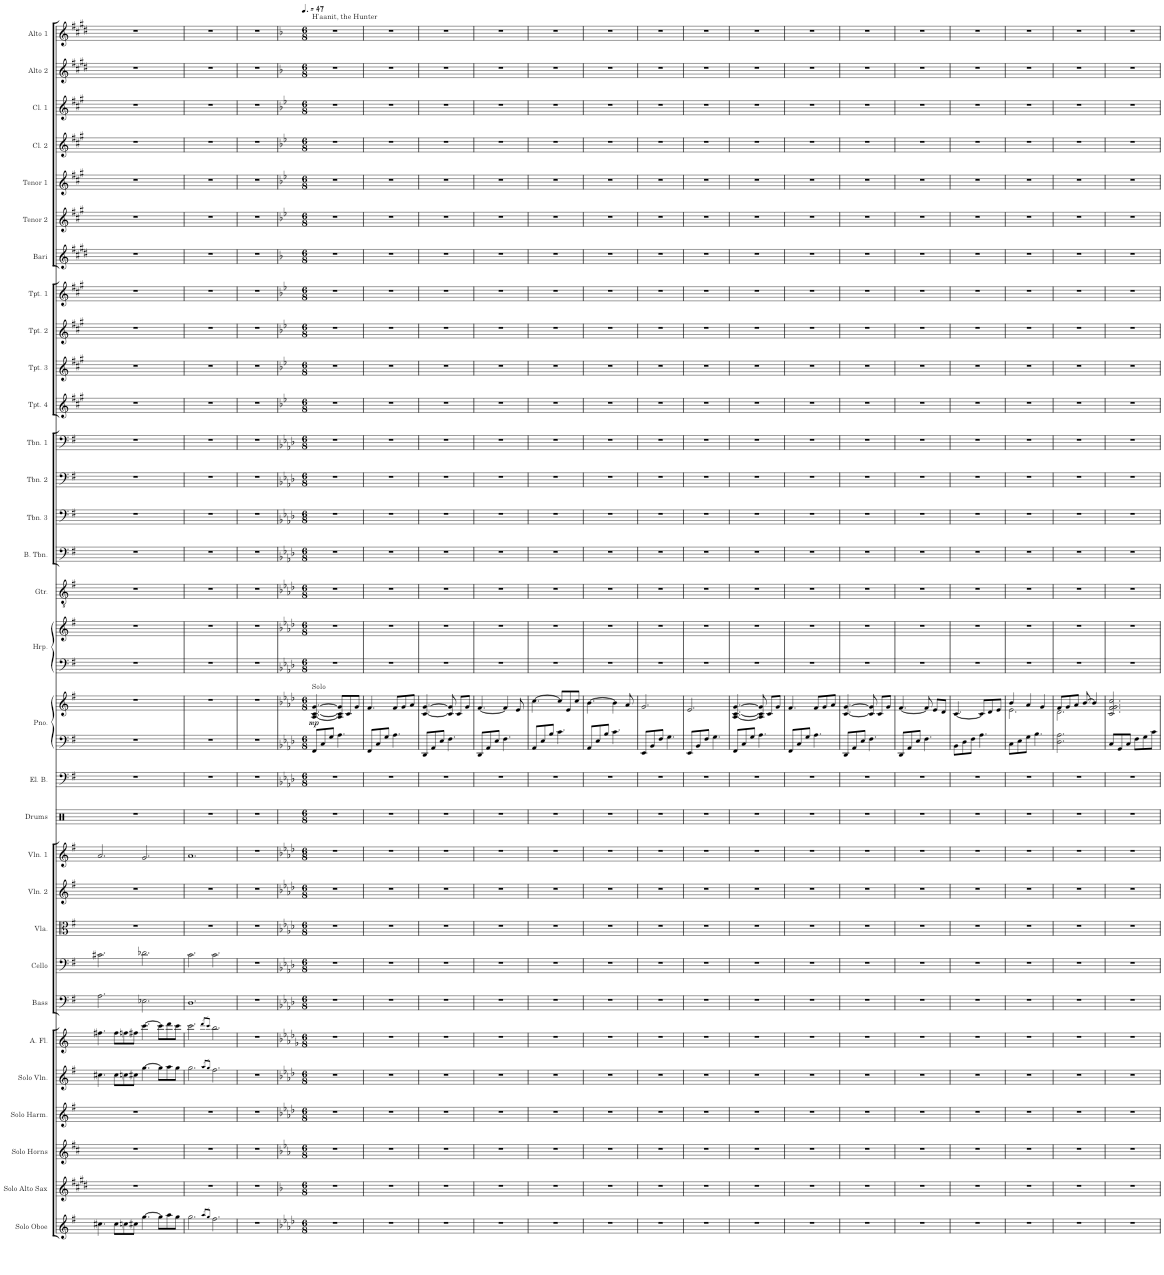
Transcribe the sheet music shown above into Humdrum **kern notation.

**kern	**kern	**kern	**kern	**kern	**kern	**kern	**kern	**kern	**kern	**kern	**kern	**kern	**kern	**kern	**dynam	**kern	**kern	**kern	**kern	**kern	**kern	**kern	**kern	**kern	**kern	**kern	**kern	**kern	**kern	**kern	**kern	**kern	**kern
*part31	*part30	*part29	*part28	*part27	*part26	*part25	*part24	*part23	*part22	*part21	*part20	*part19	*part18	*part18	*part18	*part17	*part17	*part16	*part15	*part14	*part13	*part12	*part11	*part10	*part9	*part8	*part7	*part6	*part5	*part4	*part3	*part2	*part1
*staff33	*staff32	*staff31	*staff30	*staff29	*staff28	*staff27	*staff26	*staff25	*staff24	*staff23	*staff22	*staff21	*staff20	*staff19	*staff19/20	*staff18	*staff17	*staff16	*staff15	*staff14	*staff13	*staff12	*staff11	*staff10	*staff9	*staff8	*staff7	*staff6	*staff5	*staff4	*staff3	*staff2	*staff1
*I"Solo Oboe (Therion)	*I"Solo Alto Saxophone (Alfyn)	*I"Solo F Horns (3) (Olberic)	*I"Solo Harmonica (Tressa)	*I"Solo Violin (Cyrus, Primrose)	*I"Solo Flute (Ophilia), Alto Flute (Therion)	*I"Bass	*I"Cello	*I"Viola	*I"Violin 2	*I"Violin 1	*I"Drums	*I"Electric Bass	*I"Piano (H'aanit)	*	*	*I"Harp (acc, Primrose)	*	*I"Guitar	*I"Bass Trombone	*I"Trombone 3	*I"Trombone 2	*I"Trombone 1	*I"Trumpet 4	*I"Trumpet 3	*I"Trumpet 2	*I"Trumpet 1	*I"Bari Sax	*I"Tenor Sax 2	*I"Tenor Sax 1	*I"Clarinet 2	*I"Clarinet 1	*I"Alto Sax 2	*I"Alto Sax 1
*I'Solo Oboe	*I'Solo Alto Sax	*I'Solo Horns	*I'Solo Harm.	*I'Solo Vln.	*I'Solo Flute	*I'Bass	*I'Cello	*I'Vla.	*I'Vln. 2	*I'Vln. 1	*I'Drums	*I'El. B.	*I'Pno.	*	*	*I'Hrp.	*	*I'Gtr.	*I'B. Tbn.	*I'Tbn. 3	*I'Tbn. 2	*I'Tbn. 1	*I'Tpt. 4	*I'Tpt. 3	*I'Tpt. 2	*I'Tpt. 1	*I'Bari	*I'Tenor 2	*I'Tenor 1	*I'Cl. 2	*I'Cl. 1	*I'Alto 2	*I'Alto 1
!!LO:PB:g=z
*clefG2	*clefG2	*clefG2	*clefG2	*clefG2	*clefG2	*clefF4	*clefF4	*clefC3	*clefG2	*clefG2	*clefX	*clefF4	*clefF4	*clefG2	*	*clefF4	*clefG2	*clefGv2	*clefF4	*clefF4	*clefF4	*clefF4	*clefG2	*clefG2	*clefG2	*clefG2	*clefG2	*clefG2	*clefG2	*clefG2	*clefG2	*clefG2	*clefG2
*	*Trd5c9	*Trd4c7	*	*	*Trd3c5	*Trd7c12	*	*	*	*	*	*Trd7c12	*	*	*	*	*	*	*	*	*	*	*Trd1c2	*Trd1c2	*Trd1c2	*Trd1c2	*Trd12c21	*Trd8c14	*Trd8c14	*Trd1c2	*Trd1c2	*Trd5c9	*Trd5c9
*k[f#]	*k[f#c#g#d#]	*k[f#c#]	*k[f#]	*k[f#]	*k[]	*k[f#]	*k[f#]	*k[f#]	*k[f#]	*k[f#]	*k[]	*k[f#]	*k[f#]	*k[f#]	*	*k[f#]	*k[f#]	*k[f#]	*k[f#]	*k[f#]	*k[f#]	*k[f#]	*k[f#c#g#]	*k[f#c#g#]	*k[f#c#g#]	*k[f#c#g#]	*k[f#c#g#d#]	*k[f#c#g#]	*k[f#c#g#]	*k[f#c#g#]	*k[f#c#g#]	*k[f#c#g#d#]	*k[f#c#g#d#]
*M12/8	*M12/8	*M12/8	*M12/8	*M12/8	*M12/8	*M12/8	*M12/8	*M12/8	*M12/8	*M12/8	*M12/8	*M12/8	*M12/8	*M12/8	*	*M12/8	*M12/8	*M12/8	*M12/8	*M12/8	*M12/8	*M12/8	*M12/8	*M12/8	*M12/8	*M12/8	*M12/8	*M12/8	*M12/8	*M12/8	*M12/8	*M12/8	*M12/8
=303	=303	=303	=303	=303	=303	=303	=303	=303	=303	=303	=303	=303	=303	=303	=303	=303	=303	=303	=303	=303	=303	=303	=303	=303	=303	=303	=303	=303	=303	=303	=303	=303	=303
4.cc#X\	1.r	1.r	1.r	4.cc#X\	4.ff#X\	2.A\	2.c#X\	1.r	1.r	2.a/	1.r	1.r	1.r	1.r	.	1.r	1.r	1.r	1.r	1.r	1.r	1.r	1.r	1.r	1.r	1.r	1.r	1.r	1.r	1.r	1.r	1.r	1.r
8cc#\L	.	.	.	8cc#\L	8ff#\L	.	.	.	.	.	.	.	.	.	.	.	.	.	.	.	.	.	.	.	.	.	.	.	.	.	.	.	.
8ccn\	.	.	.	8ccn\	8ffn\	.	.	.	.	.	.	.	.	.	.	.	.	.	.	.	.	.	.	.	.	.	.	.	.	.	.	.	.
8cc#X\J	.	.	.	8cc#X\J	8ff#X\J	.	.	.	.	.	.	.	.	.	.	.	.	.	.	.	.	.	.	.	.	.	.	.	.	.	.	.	.
[4.gg\	.	.	.	[4.gg\	[4.ccc\	2.E-X\	2.d-X\	.	.	2.g/	.	.	.	.	.	.	.	.	.	.	.	.	.	.	.	.	.	.	.	.	.	.	.
8gg\L]	.	.	.	8gg\L]	8ccc\L]	.	.	.	.	.	.	.	.	.	.	.	.	.	.	.	.	.	.	.	.	.	.	.	.	.	.	.	.
8aa\	.	.	.	8aa\	8ddd\	.	.	.	.	.	.	.	.	.	.	.	.	.	.	.	.	.	.	.	.	.	.	.	.	.	.	.	.
8gg\J	.	.	.	8gg\J	8ccc\J	.	.	.	.	.	.	.	.	.	.	.	.	.	.	.	.	.	.	.	.	.	.	.	.	.	.	.	.
=304	=304	=304	=304	=304	=304	=304	=304	=304	=304	=304	=304	=304	=304	=304	=304	=304	=304	=304	=304	=304	=304	=304	=304	=304	=304	=304	=304	=304	=304	=304	=304	=304	=304
2.gg\	1.r	1.r	1.r	2.gg\	2.ccc\	1.D	2.c\	1.r	1.r	1.a	1.r	1.r	1.r	1.r	.	1.r	1.r	1.r	1.r	1.r	1.r	1.r	1.r	1.r	1.r	1.r	1.r	1.r	1.r	1.r	1.r	1.r	1.r
8qaa/L	.	.	.	8qaa/L	8qddd/L	.	.	.	.	.	.	.	.	.	.	.	.	.	.	.	.	.	.	.	.	.	.	.	.	.	.	.	.
8qgg/J	.	.	.	8qgg/J	8qccc/J	.	.	.	.	.	.	.	.	.	.	.	.	.	.	.	.	.	.	.	.	.	.	.	.	.	.	.	.
2.ff#\	.	.	.	2.ff#\	2.bb\	.	2.c\	.	.	.	.	.	.	.	.	.	.	.	.	.	.	.	.	.	.	.	.	.	.	.	.	.	.
=305	=305	=305	=305	=305	=305	=305	=305	=305	=305	=305	=305	=305	=305	=305	=305	=305	=305	=305	=305	=305	=305	=305	=305	=305	=305	=305	=305	=305	=305	=305	=305	=305	=305
1.r	1.r	1.r	1.r	1.r	1.r	1.r	1.r	1.r	1.r	1.r	1.r	1.r	1.r	1.r	.	1.r	1.r	1.r	1.r	1.r	1.r	1.r	1.r	1.r	1.r	1.r	1.r	1.r	1.r	1.r	1.r	1.r	1.r
=306	=306	=306	=306	=306	=306	=306	=306	=306	=306	=306	=306	=306	=306	=306	=306	=306	=306	=306	=306	=306	=306	=306	=306	=306	=306	=306	=306	=306	=306	=306	=306	=306	=306
*k[b-e-a-d-]	*k[b-]	*k[b-e-a-]	*k[b-e-a-d-]	*k[b-e-a-d-]	*k[b-e-a-d-g-]	*k[b-e-a-d-]	*k[b-e-a-d-]	*k[b-e-a-d-]	*k[b-e-a-d-]	*k[b-e-a-d-]	*	*k[b-e-a-d-]	*k[b-e-a-d-]	*k[b-e-a-d-]	*	*k[b-e-a-d-]	*k[b-e-a-d-]	*k[b-e-a-d-]	*k[b-e-a-d-]	*k[b-e-a-d-]	*k[b-e-a-d-]	*k[b-e-a-d-]	*k[b-e-]	*k[b-e-]	*k[b-e-]	*k[b-e-]	*k[b-]	*k[b-e-]	*k[b-e-]	*k[b-e-]	*k[b-e-]	*k[b-]	*k[b-]
*M6/8	*M6/8	*M6/8	*M6/8	*M6/8	*M6/8	*M6/8	*M6/8	*M6/8	*M6/8	*M6/8	*M6/8	*M6/8	*M6/8	*M6/8	*	*M6/8	*M6/8	*M6/8	*M6/8	*M6/8	*M6/8	*M6/8	*M6/8	*M6/8	*M6/8	*M6/8	*M6/8	*M6/8	*M6/8	*M6/8	*M6/8	*M6/8	*M6/8
*	*	*	*	*	*	*	*	*	*	*	*	*	*	*	*	*	*	*	*	*	*	*	*	*	*	*	*	*	*	*	*	*	*MM71
!	!	!	!	!	!	!	!	!	!	!	!	!	!	!	!	!	!	!	!	!	!	!	!	!	!	!	!	!	!	!	!	!	!LO:TX:a:t=H'aanit, the Hunter
!	!	!	!	!	!	!	!	!	!	!	!	!	!	!LO:TX:a:t=Solo	!	!	!	!	!	!	!	!	!	!	!	!	!	!	!	!	!	!	!
!	!	!	!	!	!	!	!	!	!	!	!	!	!	!	!LO:DY:b	!	!	!	!	!	!	!	!	!	!	!	!	!	!	!	!	!	!
2.r	2.r	2.r	2.r	2.r	2.r	2.r	2.r	2.r	2.r	2.r	2.r	2.r	8FF/L	[4.A-/ [4.c/ [4.g/	mp	2.r	2.r	2.r	2.r	2.r	2.r	2.r	2.r	2.r	2.r	2.r	2.r	2.r	2.r	2.r	2.r	2.r	2.r
.	.	.	.	.	.	.	.	.	.	.	.	.	8C/	.	.	.	.	.	.	.	.	.	.	.	.	.	.	.	.	.	.	.	.
.	.	.	.	.	.	.	.	.	.	.	.	.	8G/J	.	.	.	.	.	.	.	.	.	.	.	.	.	.	.	.	.	.	.	.
.	.	.	.	.	.	.	.	.	.	.	.	.	4.A-\	8A-/] 8c/] 8g/]L	.	.	.	.	.	.	.	.	.	.	.	.	.	.	.	.	.	.	.
.	.	.	.	.	.	.	.	.	.	.	.	.	.	8c/	.	.	.	.	.	.	.	.	.	.	.	.	.	.	.	.	.	.	.
.	.	.	.	.	.	.	.	.	.	.	.	.	.	8g/J	.	.	.	.	.	.	.	.	.	.	.	.	.	.	.	.	.	.	.
=307	=307	=307	=307	=307	=307	=307	=307	=307	=307	=307	=307	=307	=307	=307	=307	=307	=307	=307	=307	=307	=307	=307	=307	=307	=307	=307	=307	=307	=307	=307	=307	=307	=307
2.r	2.r	2.r	2.r	2.r	2.r	2.r	2.r	2.r	2.r	2.r	2.r	2.r	8FF/L	4.f/	.	2.r	2.r	2.r	2.r	2.r	2.r	2.r	2.r	2.r	2.r	2.r	2.r	2.r	2.r	2.r	2.r	2.r	2.r
.	.	.	.	.	.	.	.	.	.	.	.	.	8C/	.	.	.	.	.	.	.	.	.	.	.	.	.	.	.	.	.	.	.	.
.	.	.	.	.	.	.	.	.	.	.	.	.	8G/J	.	.	.	.	.	.	.	.	.	.	.	.	.	.	.	.	.	.	.	.
.	.	.	.	.	.	.	.	.	.	.	.	.	4.A-\	8f/L	.	.	.	.	.	.	.	.	.	.	.	.	.	.	.	.	.	.	.
.	.	.	.	.	.	.	.	.	.	.	.	.	.	8g/	.	.	.	.	.	.	.	.	.	.	.	.	.	.	.	.	.	.	.
.	.	.	.	.	.	.	.	.	.	.	.	.	.	8a-/J	.	.	.	.	.	.	.	.	.	.	.	.	.	.	.	.	.	.	.
=308	=308	=308	=308	=308	=308	=308	=308	=308	=308	=308	=308	=308	=308	=308	=308	=308	=308	=308	=308	=308	=308	=308	=308	=308	=308	=308	=308	=308	=308	=308	=308	=308	=308
2.r	2.r	2.r	2.r	2.r	2.r	2.r	2.r	2.r	2.r	2.r	2.r	2.r	8DD-/L	[4.c/ [4.g/	.	2.r	2.r	2.r	2.r	2.r	2.r	2.r	2.r	2.r	2.r	2.r	2.r	2.r	2.r	2.r	2.r	2.r	2.r
.	.	.	.	.	.	.	.	.	.	.	.	.	8AA-/	.	.	.	.	.	.	.	.	.	.	.	.	.	.	.	.	.	.	.	.
.	.	.	.	.	.	.	.	.	.	.	.	.	8E-/J	.	.	.	.	.	.	.	.	.	.	.	.	.	.	.	.	.	.	.	.
.	.	.	.	.	.	.	.	.	.	.	.	.	4.F\	8c/] 8g/]	.	.	.	.	.	.	.	.	.	.	.	.	.	.	.	.	.	.	.
.	.	.	.	.	.	.	.	.	.	.	.	.	.	8c/L	.	.	.	.	.	.	.	.	.	.	.	.	.	.	.	.	.	.	.
.	.	.	.	.	.	.	.	.	.	.	.	.	.	8g/J	.	.	.	.	.	.	.	.	.	.	.	.	.	.	.	.	.	.	.
=309	=309	=309	=309	=309	=309	=309	=309	=309	=309	=309	=309	=309	=309	=309	=309	=309	=309	=309	=309	=309	=309	=309	=309	=309	=309	=309	=309	=309	=309	=309	=309	=309	=309
2.r	2.r	2.r	2.r	2.r	2.r	2.r	2.r	2.r	2.r	2.r	2.r	2.r	8DD-/L	[4.f/	.	2.r	2.r	2.r	2.r	2.r	2.r	2.r	2.r	2.r	2.r	2.r	2.r	2.r	2.r	2.r	2.r	2.r	2.r
.	.	.	.	.	.	.	.	.	.	.	.	.	8AA-/	.	.	.	.	.	.	.	.	.	.	.	.	.	.	.	.	.	.	.	.
.	.	.	.	.	.	.	.	.	.	.	.	.	8E-/J	.	.	.	.	.	.	.	.	.	.	.	.	.	.	.	.	.	.	.	.
.	.	.	.	.	.	.	.	.	.	.	.	.	4.F\	4f/]	.	.	.	.	.	.	.	.	.	.	.	.	.	.	.	.	.	.	.
.	.	.	.	.	.	.	.	.	.	.	.	.	.	8e-/	.	.	.	.	.	.	.	.	.	.	.	.	.	.	.	.	.	.	.
=310	=310	=310	=310	=310	=310	=310	=310	=310	=310	=310	=310	=310	=310	=310	=310	=310	=310	=310	=310	=310	=310	=310	=310	=310	=310	=310	=310	=310	=310	=310	=310	=310	=310
2.r	2.r	2.r	2.r	2.r	2.r	2.r	2.r	2.r	2.r	2.r	2.r	2.r	8AA-/L	[4.cc\	.	2.r	2.r	2.r	2.r	2.r	2.r	2.r	2.r	2.r	2.r	2.r	2.r	2.r	2.r	2.r	2.r	2.r	2.r
.	.	.	.	.	.	.	.	.	.	.	.	.	8E-/	.	.	.	.	.	.	.	.	.	.	.	.	.	.	.	.	.	.	.	.
.	.	.	.	.	.	.	.	.	.	.	.	.	8B-/J	.	.	.	.	.	.	.	.	.	.	.	.	.	.	.	.	.	.	.	.
.	.	.	.	.	.	.	.	.	.	.	.	.	4.c\	8cc/L]	.	.	.	.	.	.	.	.	.	.	.	.	.	.	.	.	.	.	.
.	.	.	.	.	.	.	.	.	.	.	.	.	.	8e-/	.	.	.	.	.	.	.	.	.	.	.	.	.	.	.	.	.	.	.
.	.	.	.	.	.	.	.	.	.	.	.	.	.	8cc/J	.	.	.	.	.	.	.	.	.	.	.	.	.	.	.	.	.	.	.
=311	=311	=311	=311	=311	=311	=311	=311	=311	=311	=311	=311	=311	=311	=311	=311	=311	=311	=311	=311	=311	=311	=311	=311	=311	=311	=311	=311	=311	=311	=311	=311	=311	=311
2.r	2.r	2.r	2.r	2.r	2.r	2.r	2.r	2.r	2.r	2.r	2.r	2.r	8AA-/L	[4.b-\	.	2.r	2.r	2.r	2.r	2.r	2.r	2.r	2.r	2.r	2.r	2.r	2.r	2.r	2.r	2.r	2.r	2.r	2.r
.	.	.	.	.	.	.	.	.	.	.	.	.	8E-/	.	.	.	.	.	.	.	.	.	.	.	.	.	.	.	.	.	.	.	.
.	.	.	.	.	.	.	.	.	.	.	.	.	8B-/J	.	.	.	.	.	.	.	.	.	.	.	.	.	.	.	.	.	.	.	.
.	.	.	.	.	.	.	.	.	.	.	.	.	4.c\	4b-\]	.	.	.	.	.	.	.	.	.	.	.	.	.	.	.	.	.	.	.
.	.	.	.	.	.	.	.	.	.	.	.	.	.	8a-/	.	.	.	.	.	.	.	.	.	.	.	.	.	.	.	.	.	.	.
=312	=312	=312	=312	=312	=312	=312	=312	=312	=312	=312	=312	=312	=312	=312	=312	=312	=312	=312	=312	=312	=312	=312	=312	=312	=312	=312	=312	=312	=312	=312	=312	=312	=312
2.r	2.r	2.r	2.r	2.r	2.r	2.r	2.r	2.r	2.r	2.r	2.r	2.r	8EE-/L	2.g/	.	2.r	2.r	2.r	2.r	2.r	2.r	2.r	2.r	2.r	2.r	2.r	2.r	2.r	2.r	2.r	2.r	2.r	2.r
.	.	.	.	.	.	.	.	.	.	.	.	.	8BB-/	.	.	.	.	.	.	.	.	.	.	.	.	.	.	.	.	.	.	.	.
.	.	.	.	.	.	.	.	.	.	.	.	.	8F/J	.	.	.	.	.	.	.	.	.	.	.	.	.	.	.	.	.	.	.	.
.	.	.	.	.	.	.	.	.	.	.	.	.	4.G\	.	.	.	.	.	.	.	.	.	.	.	.	.	.	.	.	.	.	.	.
=313	=313	=313	=313	=313	=313	=313	=313	=313	=313	=313	=313	=313	=313	=313	=313	=313	=313	=313	=313	=313	=313	=313	=313	=313	=313	=313	=313	=313	=313	=313	=313	=313	=313
2.r	2.r	2.r	2.r	2.r	2.r	2.r	2.r	2.r	2.r	2.r	2.r	2.r	8EE-/L	2.e-/	.	2.r	2.r	2.r	2.r	2.r	2.r	2.r	2.r	2.r	2.r	2.r	2.r	2.r	2.r	2.r	2.r	2.r	2.r
.	.	.	.	.	.	.	.	.	.	.	.	.	8BB-/	.	.	.	.	.	.	.	.	.	.	.	.	.	.	.	.	.	.	.	.
.	.	.	.	.	.	.	.	.	.	.	.	.	8F/J	.	.	.	.	.	.	.	.	.	.	.	.	.	.	.	.	.	.	.	.
.	.	.	.	.	.	.	.	.	.	.	.	.	4.G\	.	.	.	.	.	.	.	.	.	.	.	.	.	.	.	.	.	.	.	.
=314	=314	=314	=314	=314	=314	=314	=314	=314	=314	=314	=314	=314	=314	=314	=314	=314	=314	=314	=314	=314	=314	=314	=314	=314	=314	=314	=314	=314	=314	=314	=314	=314	=314
2.r	2.r	2.r	2.r	2.r	2.r	2.r	2.r	2.r	2.r	2.r	2.r	2.r	8FF/L	[4.A-/ [4.c/ [4.g/	.	2.r	2.r	2.r	2.r	2.r	2.r	2.r	2.r	2.r	2.r	2.r	2.r	2.r	2.r	2.r	2.r	2.r	2.r
.	.	.	.	.	.	.	.	.	.	.	.	.	8C/	.	.	.	.	.	.	.	.	.	.	.	.	.	.	.	.	.	.	.	.
.	.	.	.	.	.	.	.	.	.	.	.	.	8G/J	.	.	.	.	.	.	.	.	.	.	.	.	.	.	.	.	.	.	.	.
.	.	.	.	.	.	.	.	.	.	.	.	.	4.A-\	8A-/] 8c/] 8g/]	.	.	.	.	.	.	.	.	.	.	.	.	.	.	.	.	.	.	.
.	.	.	.	.	.	.	.	.	.	.	.	.	.	8c/L	.	.	.	.	.	.	.	.	.	.	.	.	.	.	.	.	.	.	.
.	.	.	.	.	.	.	.	.	.	.	.	.	.	8g/J	.	.	.	.	.	.	.	.	.	.	.	.	.	.	.	.	.	.	.
=315	=315	=315	=315	=315	=315	=315	=315	=315	=315	=315	=315	=315	=315	=315	=315	=315	=315	=315	=315	=315	=315	=315	=315	=315	=315	=315	=315	=315	=315	=315	=315	=315	=315
2.r	2.r	2.r	2.r	2.r	2.r	2.r	2.r	2.r	2.r	2.r	2.r	2.r	8FF/L	4.f/	.	2.r	2.r	2.r	2.r	2.r	2.r	2.r	2.r	2.r	2.r	2.r	2.r	2.r	2.r	2.r	2.r	2.r	2.r
.	.	.	.	.	.	.	.	.	.	.	.	.	8C/	.	.	.	.	.	.	.	.	.	.	.	.	.	.	.	.	.	.	.	.
.	.	.	.	.	.	.	.	.	.	.	.	.	8G/J	.	.	.	.	.	.	.	.	.	.	.	.	.	.	.	.	.	.	.	.
.	.	.	.	.	.	.	.	.	.	.	.	.	4.A-\	8f/L	.	.	.	.	.	.	.	.	.	.	.	.	.	.	.	.	.	.	.
.	.	.	.	.	.	.	.	.	.	.	.	.	.	8g/	.	.	.	.	.	.	.	.	.	.	.	.	.	.	.	.	.	.	.
.	.	.	.	.	.	.	.	.	.	.	.	.	.	8a-/J	.	.	.	.	.	.	.	.	.	.	.	.	.	.	.	.	.	.	.
=316	=316	=316	=316	=316	=316	=316	=316	=316	=316	=316	=316	=316	=316	=316	=316	=316	=316	=316	=316	=316	=316	=316	=316	=316	=316	=316	=316	=316	=316	=316	=316	=316	=316
2.r	2.r	2.r	2.r	2.r	2.r	2.r	2.r	2.r	2.r	2.r	2.r	2.r	8DD-/L	[4.c/ [4.g/	.	2.r	2.r	2.r	2.r	2.r	2.r	2.r	2.r	2.r	2.r	2.r	2.r	2.r	2.r	2.r	2.r	2.r	2.r
.	.	.	.	.	.	.	.	.	.	.	.	.	8AA-/	.	.	.	.	.	.	.	.	.	.	.	.	.	.	.	.	.	.	.	.
.	.	.	.	.	.	.	.	.	.	.	.	.	8E-/J	.	.	.	.	.	.	.	.	.	.	.	.	.	.	.	.	.	.	.	.
.	.	.	.	.	.	.	.	.	.	.	.	.	4.F\	8c/] 8g/]	.	.	.	.	.	.	.	.	.	.	.	.	.	.	.	.	.	.	.
.	.	.	.	.	.	.	.	.	.	.	.	.	.	8c/L	.	.	.	.	.	.	.	.	.	.	.	.	.	.	.	.	.	.	.
.	.	.	.	.	.	.	.	.	.	.	.	.	.	8g/J	.	.	.	.	.	.	.	.	.	.	.	.	.	.	.	.	.	.	.
=317	=317	=317	=317	=317	=317	=317	=317	=317	=317	=317	=317	=317	=317	=317	=317	=317	=317	=317	=317	=317	=317	=317	=317	=317	=317	=317	=317	=317	=317	=317	=317	=317	=317
2.r	2.r	2.r	2.r	2.r	2.r	2.r	2.r	2.r	2.r	2.r	2.r	2.r	8DD-/L	[4.f/	.	2.r	2.r	2.r	2.r	2.r	2.r	2.r	2.r	2.r	2.r	2.r	2.r	2.r	2.r	2.r	2.r	2.r	2.r
.	.	.	.	.	.	.	.	.	.	.	.	.	8AA-/	.	.	.	.	.	.	.	.	.	.	.	.	.	.	.	.	.	.	.	.
.	.	.	.	.	.	.	.	.	.	.	.	.	8E-/J	.	.	.	.	.	.	.	.	.	.	.	.	.	.	.	.	.	.	.	.
.	.	.	.	.	.	.	.	.	.	.	.	.	4.F\	8f/]	.	.	.	.	.	.	.	.	.	.	.	.	.	.	.	.	.	.	.
.	.	.	.	.	.	.	.	.	.	.	.	.	.	8e-/L	.	.	.	.	.	.	.	.	.	.	.	.	.	.	.	.	.	.	.
.	.	.	.	.	.	.	.	.	.	.	.	.	.	8d-/J	.	.	.	.	.	.	.	.	.	.	.	.	.	.	.	.	.	.	.
=318	=318	=318	=318	=318	=318	=318	=318	=318	=318	=318	=318	=318	=318	=318	=318	=318	=318	=318	=318	=318	=318	=318	=318	=318	=318	=318	=318	=318	=318	=318	=318	=318	=318
2.r	2.r	2.r	2.r	2.r	2.r	2.r	2.r	2.r	2.r	2.r	2.r	2.r	8BB-\L	[4.c/	.	2.r	2.r	2.r	2.r	2.r	2.r	2.r	2.r	2.r	2.r	2.r	2.r	2.r	2.r	2.r	2.r	2.r	2.r
.	.	.	.	.	.	.	.	.	.	.	.	.	8D-\	.	.	.	.	.	.	.	.	.	.	.	.	.	.	.	.	.	.	.	.
.	.	.	.	.	.	.	.	.	.	.	.	.	8F\J	.	.	.	.	.	.	.	.	.	.	.	.	.	.	.	.	.	.	.	.
.	.	.	.	.	.	.	.	.	.	.	.	.	4.A-\	8c/L]	.	.	.	.	.	.	.	.	.	.	.	.	.	.	.	.	.	.	.
.	.	.	.	.	.	.	.	.	.	.	.	.	.	8d-/	.	.	.	.	.	.	.	.	.	.	.	.	.	.	.	.	.	.	.
.	.	.	.	.	.	.	.	.	.	.	.	.	.	8e-/J	.	.	.	.	.	.	.	.	.	.	.	.	.	.	.	.	.	.	.
=319	=319	=319	=319	=319	=319	=319	=319	=319	=319	=319	=319	=319	=319	=319	=319	=319	=319	=319	=319	=319	=319	=319	=319	=319	=319	=319	=319	=319	=319	=319	=319	=319	=319
*	*	*	*	*	*	*	*	*	*	*	*	*	*	*^	*	*	*	*	*	*	*	*	*	*	*	*	*	*	*	*	*	*	*
2.r	2.r	2.r	2.r	2.r	2.r	2.r	2.r	2.r	2.r	2.r	2.r	2.r	8C\L	4b-/	2.e-\	.	2.r	2.r	2.r	2.r	2.r	2.r	2.r	2.r	2.r	2.r	2.r	2.r	2.r	2.r	2.r	2.r	2.r	2.r
.	.	.	.	.	.	.	.	.	.	.	.	.	8E-\	.	.	.	.	.	.	.	.	.	.	.	.	.	.	.	.	.	.	.	.	.
.	.	.	.	.	.	.	.	.	.	.	.	.	8G\J	4a-/	.	.	.	.	.	.	.	.	.	.	.	.	.	.	.	.	.	.	.	.
.	.	.	.	.	.	.	.	.	.	.	.	.	4.B-\	.	.	.	.	.	.	.	.	.	.	.	.	.	.	.	.	.	.	.	.	.
.	.	.	.	.	.	.	.	.	.	.	.	.	.	4g/	.	.	.	.	.	.	.	.	.	.	.	.	.	.	.	.	.	.	.	.
=320	=320	=320	=320	=320	=320	=320	=320	=320	=320	=320	=320	=320	=320	=320	=320	=320	=320	=320	=320	=320	=320	=320	=320	=320	=320	=320	=320	=320	=320	=320	=320	=320	=320	=320
2.r	2.r	2.r	2.r	2.r	2.r	2.r	2.r	2.r	2.r	2.r	2.r	2.r	2.D-\ 2.A-\	8f/L	2.d-\	.	2.r	2.r	2.r	2.r	2.r	2.r	2.r	2.r	2.r	2.r	2.r	2.r	2.r	2.r	2.r	2.r	2.r	2.r
.	.	.	.	.	.	.	.	.	.	.	.	.	.	8g/	.	.	.	.	.	.	.	.	.	.	.	.	.	.	.	.	.	.	.	.
.	.	.	.	.	.	.	.	.	.	.	.	.	.	8a-/J	.	.	.	.	.	.	.	.	.	.	.	.	.	.	.	.	.	.	.	.
.	.	.	.	.	.	.	.	.	.	.	.	.	.	[8b-/	.	.	.	.	.	.	.	.	.	.	.	.	.	.	.	.	.	.	.	.
.	.	.	.	.	.	.	.	.	.	.	.	.	.	4b-/]	.	.	.	.	.	.	.	.	.	.	.	.	.	.	.	.	.	.	.	.
*	*	*	*	*	*	*	*	*	*	*	*	*	*	*v	*v	*	*	*	*	*	*	*	*	*	*	*	*	*	*	*	*	*	*	*
=321	=321	=321	=321	=321	=321	=321	=321	=321	=321	=321	=321	=321	=321	=321	=321	=321	=321	=321	=321	=321	=321	=321	=321	=321	=321	=321	=321	=321	=321	=321	=321	=321	=321
2.r	2.r	2.r	2.r	2.r	2.r	2.r	2.r	2.r	2.r	2.r	2.r	2.r	8C/L	2.c/ 2.f/ 2.g/ 2.cc/	.	2.r	2.r	2.r	2.r	2.r	2.r	2.r	2.r	2.r	2.r	2.r	2.r	2.r	2.r	2.r	2.r	2.r	2.r
.	.	.	.	.	.	.	.	.	.	.	.	.	8GG/	.	.	.	.	.	.	.	.	.	.	.	.	.	.	.	.	.	.	.	.
.	.	.	.	.	.	.	.	.	.	.	.	.	8C/J	.	.	.	.	.	.	.	.	.	.	.	.	.	.	.	.	.	.	.	.
.	.	.	.	.	.	.	.	.	.	.	.	.	8F\L	.	.	.	.	.	.	.	.	.	.	.	.	.	.	.	.	.	.	.	.
.	.	.	.	.	.	.	.	.	.	.	.	.	8G\	.	.	.	.	.	.	.	.	.	.	.	.	.	.	.	.	.	.	.	.
.	.	.	.	.	.	.	.	.	.	.	.	.	8c\J	.	.	.	.	.	.	.	.	.	.	.	.	.	.	.	.	.	.	.	.
=	=	=	=	=	=	=	=	=	=	=	=	=	=	=	=	=	=	=	=	=	=	=	=	=	=	=	=	=	=	=	=	=	=
*-	*-	*-	*-	*-	*-	*-	*-	*-	*-	*-	*-	*-	*-	*-	*-	*-	*-	*-	*-	*-	*-	*-	*-	*-	*-	*-	*-	*-	*-	*-	*-	*-	*-
